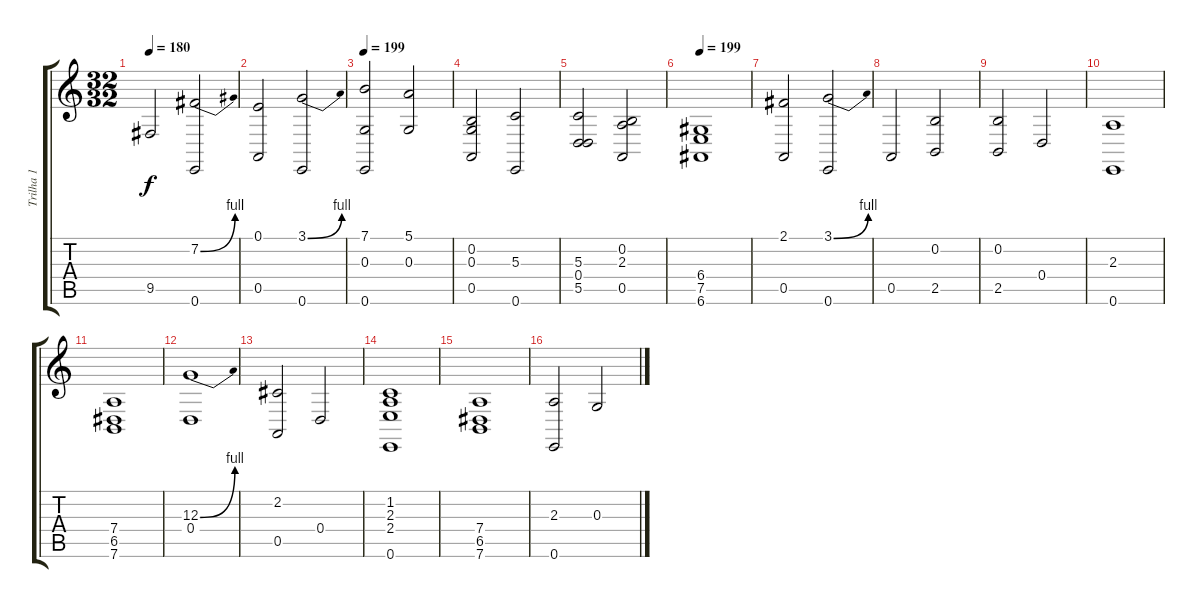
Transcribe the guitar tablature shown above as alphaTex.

\track ("Trilha 1" "Trilha 1") {instrument viola}
\staff {score tabs}
\tuning (E4 B3 G3 D3 A2 E2) {hide}
\ts (32 32)
\tempo 180
\clef g2
\ks c
9.5.2{dy f} (7.2{be (bend 0 0 60 4)} 0.6).2 |
(0.1 0.5).2 (3.1{be (bend 0 0 60 4)} 0.6).2 |
\tempo 199
(7.1 0.3 0.6).2 (5.1 0.3).2 |
(0.2 0.3 0.5).2 (5.3 0.6).2 |
(5.3 0.4 5.5).2 (0.2 2.3 0.5).2 |
\tempo 199
(6.4 7.5 6.6).1 |
(2.1 0.5).2 (3.1{be (bend 0 0 60 4)} 0.6).2 |
0.5.2 (0.2 2.5).2 |
(0.2 2.5).2 0.4.2 |
(2.3 0.6).1 |
(7.4 6.5 7.6).1 |
(12.3{be (bend 0 0 60 4)} 0.4).1 |
(2.2 0.5).2 0.4.2 |
(1.2 2.3 2.4 0.6).1 |
(7.4 6.5 7.6).1 |
(2.3 0.6).2 0.3.2
